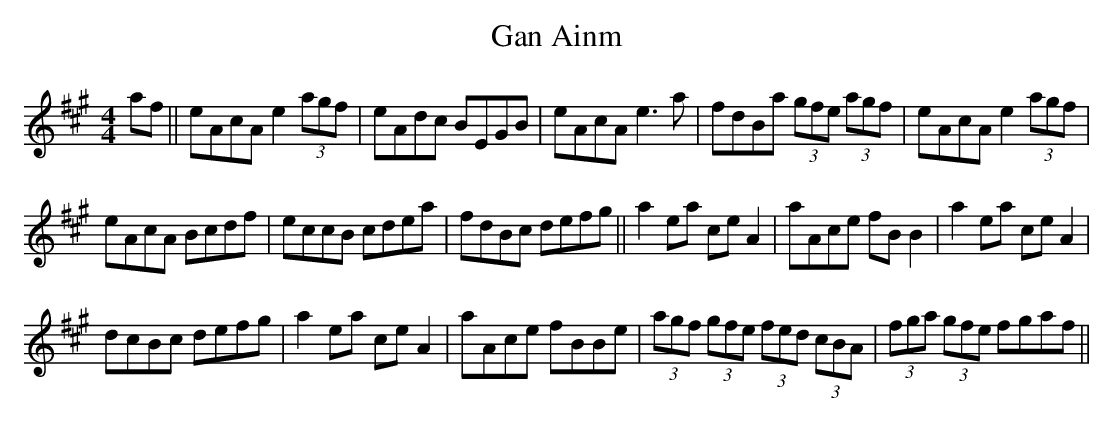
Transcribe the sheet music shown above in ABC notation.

X:1
T:Gan Ainm
M:4/4
L:1/8
K:A
af || eAcA e2 (3agf | eAdc BEGB | eAcA e3a | fdBa (3gfe (3agf | eAcA e2 (3agf |
eAcA Bcdf | eccB cdea | fdBc defg || a2ea ceA2 | aAce fBB2 | a2ea ceA2 |
dcBc defg | a2ea ceA2 | aAce fBBe | (3agf (3gfe (3fed (3cBA | (3fga (3gfe fgaf ||
